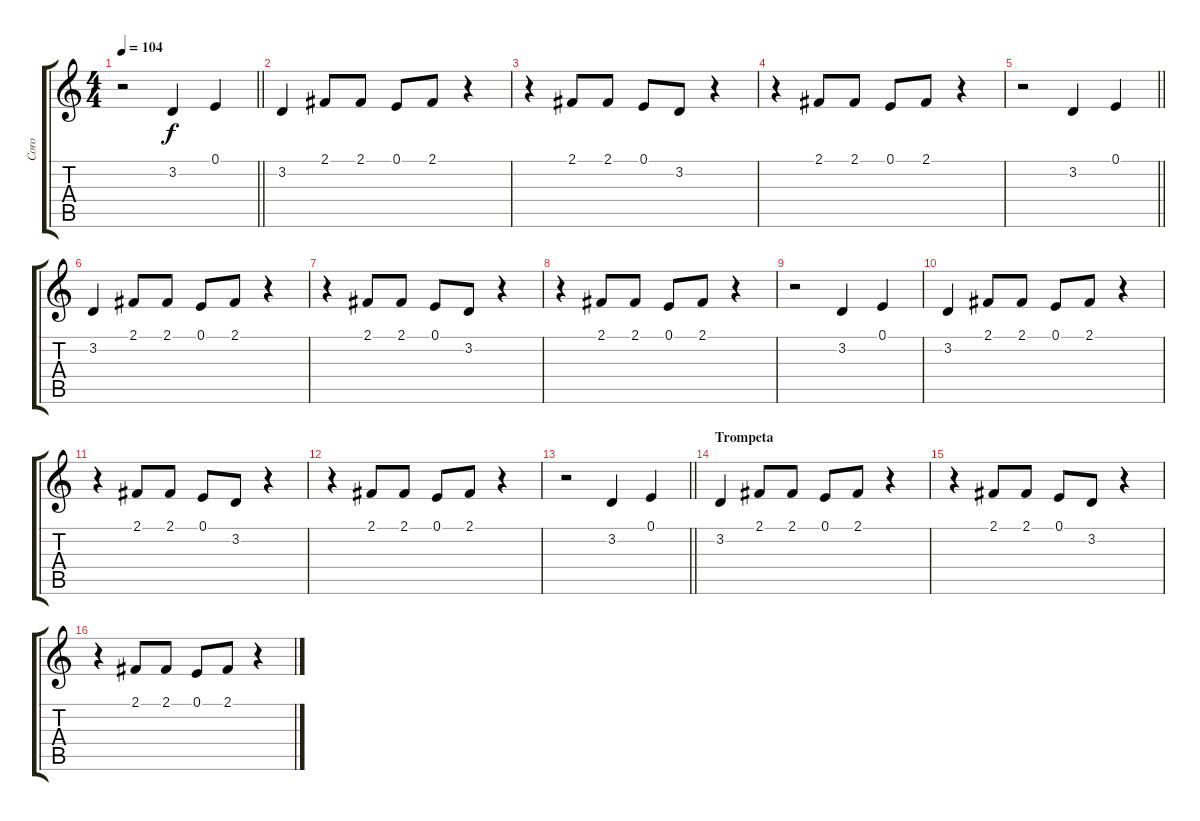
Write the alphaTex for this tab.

\track ("Coro" "Coro") {instrument lead2sawtooth}
\staff {score tabs}
\tuning (E4 B3 G3 D3 A2 E2) {hide}
\ts (4 4)
\tempo 104
\clef g2
\barLineRight lightlight
\ks c
r.2{dy f} 3.2.4 0.1.4 |
3.2.4 2.1.8 2.1.8 0.1.8 2.1.8 r.4 |
r.4 2.1.8 2.1.8 0.1.8 3.2.8 r.4 |
r.4 2.1.8 2.1.8 0.1.8 2.1.8 r.4 |
\barLineRight lightlight
r.2 3.2.4 0.1.4 |
3.2.4 2.1.8 2.1.8 0.1.8 2.1.8 r.4 |
r.4 2.1.8 2.1.8 0.1.8 3.2.8 r.4 |
r.4 2.1.8 2.1.8 0.1.8 2.1.8 r.4 |
r.2 3.2.4 0.1.4 |
3.2.4 2.1.8 2.1.8 0.1.8 2.1.8 r.4 |
r.4 2.1.8 2.1.8 0.1.8 3.2.8 r.4 |
r.4 2.1.8 2.1.8 0.1.8 2.1.8 r.4 |
\barLineRight lightlight
r.2 3.2.4 0.1.4 |
\section ("" "Trompeta")
3.2.4 2.1.8 2.1.8 0.1.8 2.1.8 r.4 |
r.4 2.1.8 2.1.8 0.1.8 3.2.8 r.4 |
r.4 2.1.8 2.1.8 0.1.8 2.1.8 r.4
